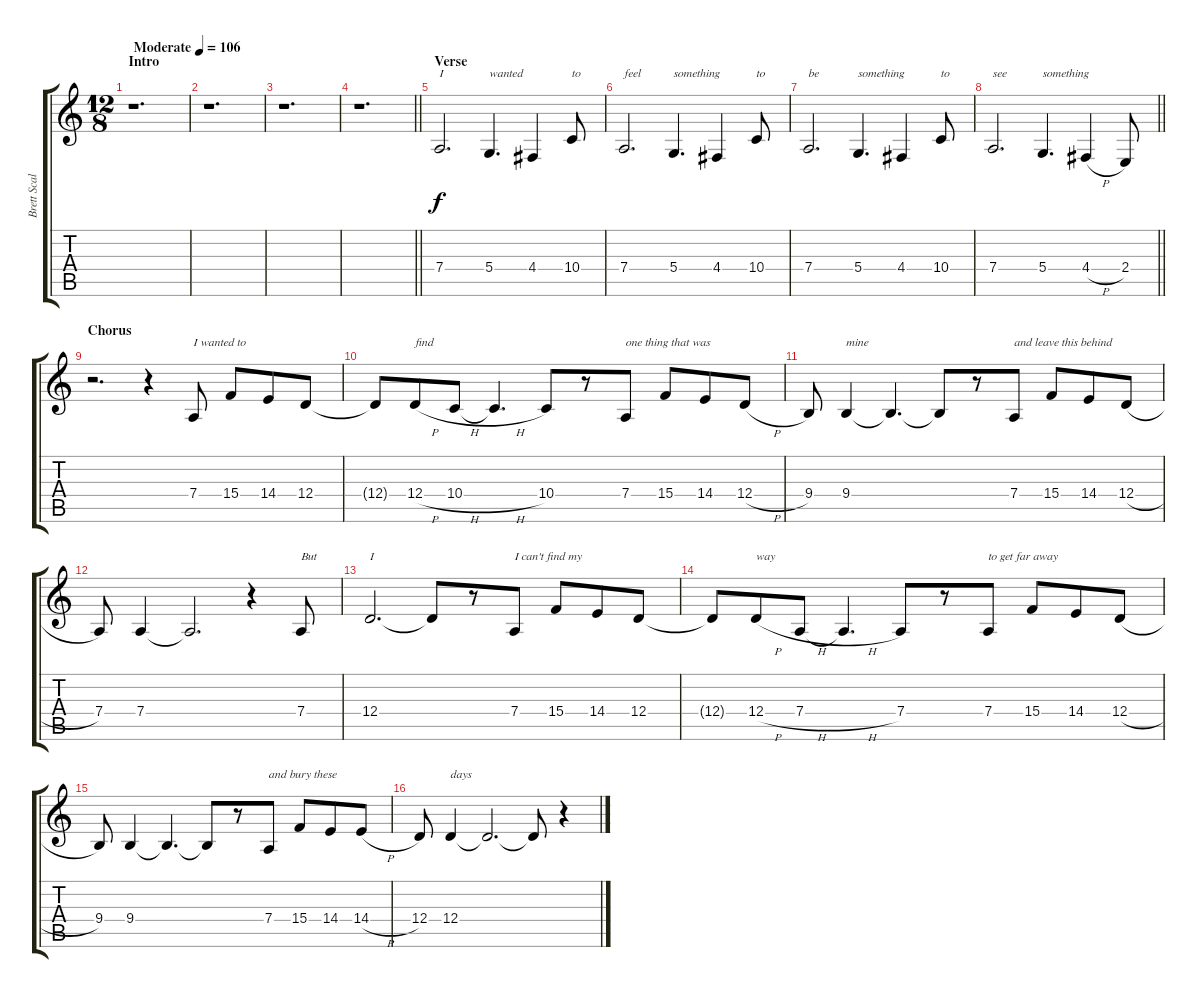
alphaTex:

\track ("Brett Scallions (Vocals)" "Brett Scal") {instrument violin}
\staff {score tabs}
\tuning (E4 B3 G3 D3 A2 D2) {hide}
\ts (12 8)
\section ("" "Intro")
\tempo (106 "Moderate")
\clef g2
\ks c
r.1{d dy f instrument violin} |
r.1{d} |
r.1{d} |
\barLineRight lightlight
r.1{d} |
\section ("" "Verse")
7.4.2{d txt "I"} 5.4.4{d txt "wanted"} 4.4.4 10.4.8{txt "to"} |
7.4.2{d txt "feel"} 5.4.4{d txt "something"} 4.4.4 10.4.8{txt "to"} |
7.4.2{d txt "be"} 5.4.4{d txt "something"} 4.4.4 10.4.8{txt "to"} |
\barLineRight lightlight
7.4.2{d txt "see"} 5.4.4{d txt "something"} 4.4{h}.4 2.4.8 |
\section ("" "Chorus")
r.2{d} r.4 7.4.8{txt "I wanted to"} 15.4.8 14.4.8 12.4.8 |
12.4{t}.8 12.4{h}.8{txt "find"} 10.4{h}.8 10.4{h t}.4{d} 10.4.8 r.8 7.4.8{txt "one thing that was"} 15.4.8 14.4.8 12.4{h}.8 |
9.4.8 9.4.4{txt "mine"} 9.4{t}.4{d} 9.4{t}.8 r.8 7.4.8{txt "and leave this behind"} 15.4.8 14.4.8 12.4{h}.8 |
7.4.8 7.4.4 7.4{t}.2{d} r.4 7.4.8{txt "But"} |
12.4.2{d txt "I"} 12.4{t}.8 r.8 7.4.8{txt "I can't find my"} 15.4.8 14.4.8 12.4.8 |
12.4{t}.8 12.4{h}.8{txt "way"} 7.4{h}.8 7.4{h t}.4{d} 7.4.8 r.8 7.4.8{txt "to get far away"} 15.4.8 14.4.8 12.4{h}.8 |
9.4.8 9.4.4 9.4{t}.4{d} 9.4{t}.8 r.8 7.4.8{txt "and bury these"} 15.4.8 14.4.8 14.4{h}.8 |
12.4.8 12.4.4{txt "days"} 12.4{t}.2{d} 12.4{t}.8 r.4
